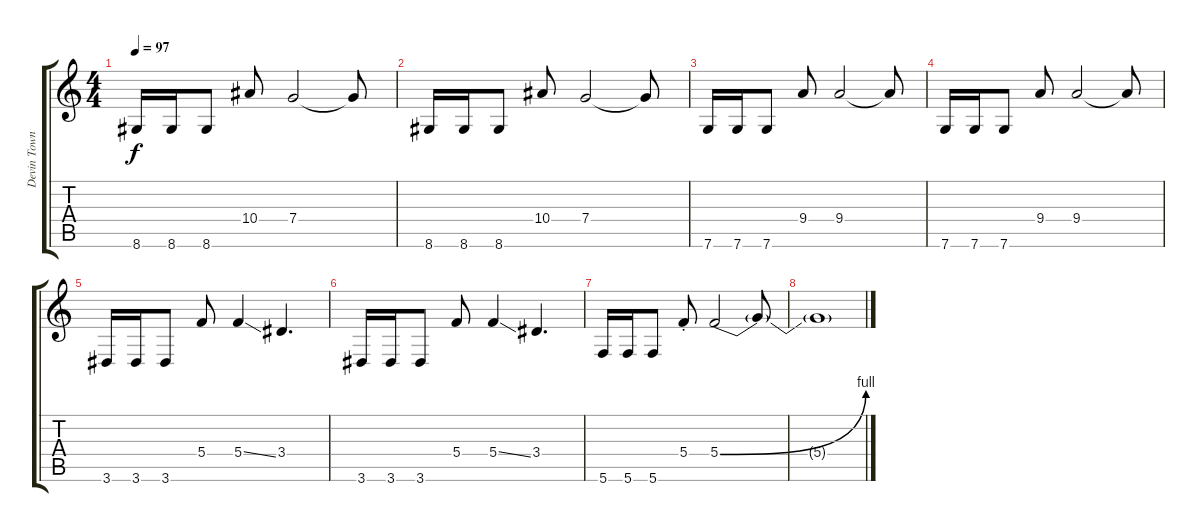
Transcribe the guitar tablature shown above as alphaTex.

\track ("Devin Townsend" "Devin Town") {instrument electricguitarclean}
\staff {score tabs}
\tuning (E4 C4 G3 C3 G2 C2) {hide}
\ts (4 4)
\tempo 97
\clef g2
\ks c
8.6.16{dy f} 8.6.16 8.6.8 10.4.8 7.4.2 7.4{t}.8 |
8.6.16 8.6.16 8.6.8 10.4.8 7.4.2 7.4{t}.8 |
7.6.16 7.6.16 7.6.8 9.4.8 9.4.2 9.4{t}.8 |
7.6.16 7.6.16 7.6.8 9.4.8 9.4.2 9.4{t}.8 |
3.6.16 3.6.16 3.6.8 5.4.8 5.4{ss}.4 3.4.4{d} |
3.6.16 3.6.16 3.6.8 5.4.8 5.4{ss}.4 3.4.4{d} |
5.6.16 5.6.16 5.6.8 5.4{st}.8 5.4{be (bend 0 0 60 4)}.2 5.4{t}.8 |
5.4{t}.1
